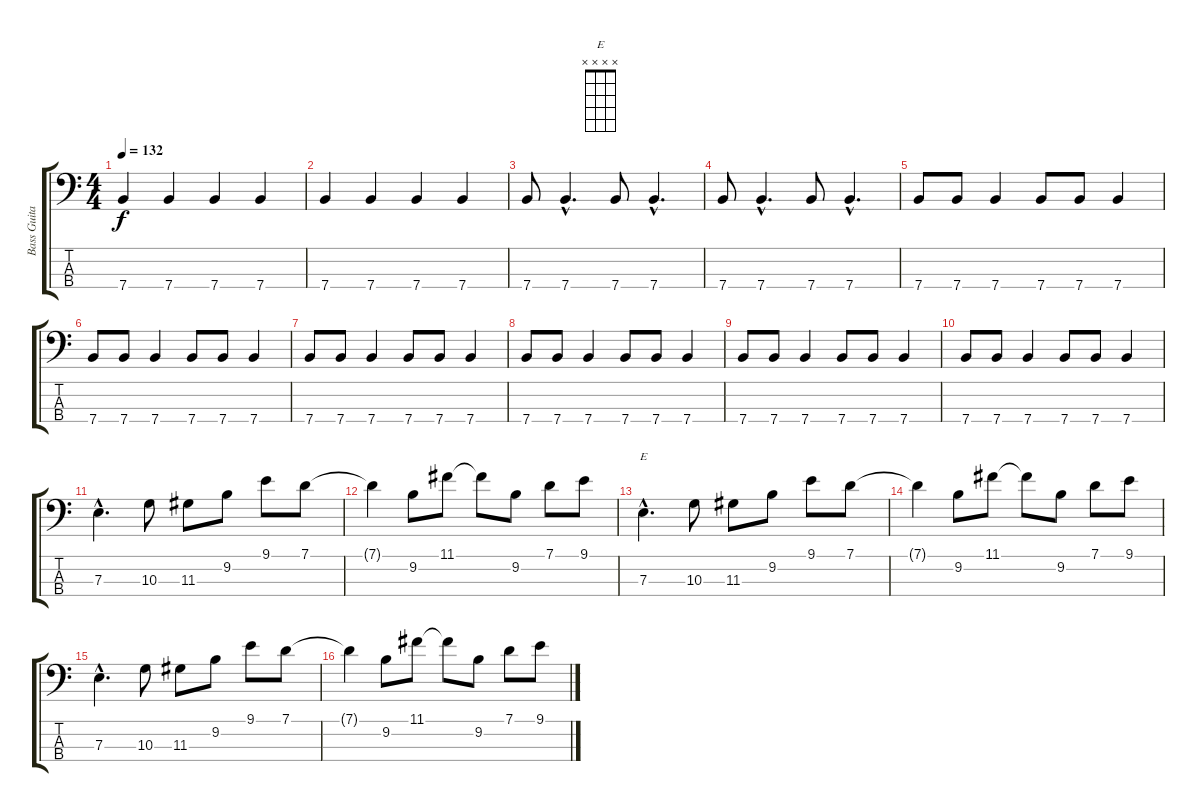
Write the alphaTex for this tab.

\track ("Bass Guitar" "Bass Guita") {instrument electricbassfinger}
\staff {score tabs}
\tuning (G2 D2 A1 E1) {hide}
\chord ("E" x x x x)
\ts (4 4)
\tempo 132
\clef f4
\ks c
7.4.4{dy f} 7.4.4 7.4.4 7.4.4 |
7.4.4 7.4.4 7.4.4 7.4.4 |
7.4.8 7.4{hac}.4{d} 7.4.8 7.4{hac}.4{d} |
7.4.8 7.4{hac}.4{d} 7.4.8 7.4{hac}.4{d} |
7.4.8 7.4.8 7.4.4 7.4.8 7.4.8 7.4.4 |
7.4.8 7.4.8 7.4.4 7.4.8 7.4.8 7.4.4 |
7.4.8 7.4.8 7.4.4 7.4.8 7.4.8 7.4.4 |
7.4.8 7.4.8 7.4.4 7.4.8 7.4.8 7.4.4 |
7.4.8 7.4.8 7.4.4 7.4.8 7.4.8 7.4.4 |
7.4.8 7.4.8 7.4.4 7.4.8 7.4.8 7.4.4 |
7.3{hac}.4{d} 10.3.8 11.3.8 9.2.8 9.1.8 7.1.8 |
7.1{t}.4 9.2.8 11.1.8 11.1{t}.8 9.2.8 7.1.8 9.1.8 |
7.3{hac}.4{d ch "E"} 10.3.8 11.3.8 9.2.8 9.1.8 7.1.8 |
7.1{t}.4 9.2.8 11.1.8 11.1{t}.8 9.2.8 7.1.8 9.1.8 |
7.3{hac}.4{d} 10.3.8 11.3.8 9.2.8 9.1.8 7.1.8 |
7.1{t}.4 9.2.8 11.1.8 11.1{t}.8 9.2.8 7.1.8 9.1.8
